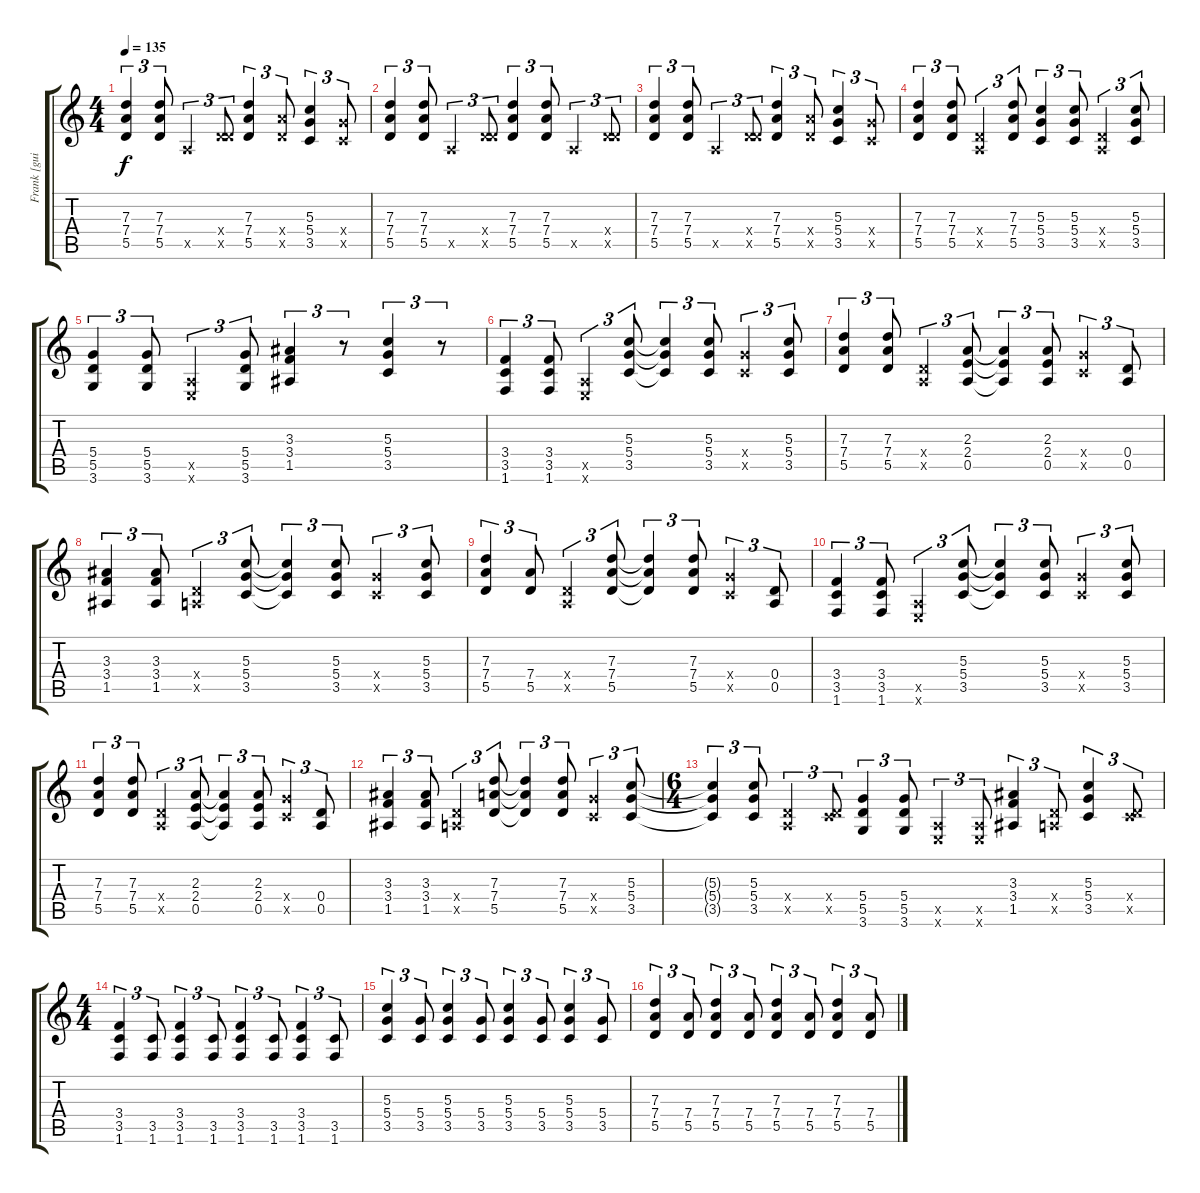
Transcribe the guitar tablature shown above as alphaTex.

\track ("Frank [guitarra acus.]" "Frank [gui") {instrument electricguitarclean}
\staff {score tabs}
\tuning (E4 B3 G3 D3 A2 E2) {hide}
\ts (4 4)
\tempo 135
\clef g2
\ks c
(7.3 7.4 5.5).4{tu (3 2) dy f} (7.3 7.4 5.5).8{tu (3 2)} 0.5{x}.4{tu (3 2)} (0.4{x} 5.5{x}).8{tu (3 2)} (7.3 7.4 5.5).4{tu (3 2)} (7.4{x} 5.5{x}).8{tu (3 2)} (5.3 5.4 3.5).4{tu (3 2)} (5.4{x} 3.5{x}).8{tu (3 2)} |
(7.3 7.4 5.5).4{tu (3 2)} (7.3 7.4 5.5).8{tu (3 2)} 0.5{x}.4{tu (3 2)} (0.4{x} 5.5{x}).8{tu (3 2)} (7.3 7.4 5.5).4{tu (3 2)} (7.3 7.4 5.5).8{tu (3 2)} 0.5{x}.4{tu (3 2)} (0.4{x} 5.5{x}).8{tu (3 2)} |
(7.3 7.4 5.5).4{tu (3 2)} (7.3 7.4 5.5).8{tu (3 2)} 0.5{x}.4{tu (3 2)} (0.4{x} 5.5{x}).8{tu (3 2)} (7.3 7.4 5.5).4{tu (3 2)} (7.4{x} 5.5{x}).8{tu (3 2)} (5.3 5.4 3.5).4{tu (3 2)} (5.4{x} 3.5{x}).8{tu (3 2)} |
(7.3 7.4 5.5).4{tu (3 2)} (7.3 7.4 5.5).8{tu (3 2)} (0.4{x} 0.5{x}).4{tu (3 2)} (7.3 7.4 5.5).8{tu (3 2)} (5.3 5.4 3.5).4{tu (3 2)} (5.3 5.4 3.5).8{tu (3 2)} (0.4{x} 0.5{x}).4{tu (3 2)} (5.3 5.4 3.5).8{tu (3 2)} |
(5.4 5.5 3.6).4{tu (3 2)} (5.4 5.5 3.6).8{tu (3 2)} (0.5{x} 0.6{x}).4{tu (3 2)} (5.4 5.5 3.6).8{tu (3 2)} (3.3 3.4 1.5).4{tu (3 2)} r.8{tu (3 2)} (5.3 5.4 3.5).4{tu (3 2)} r.8{tu (3 2)} |
(3.4 3.5 1.6).4{tu (3 2)} (3.4 3.5 1.6).8{tu (3 2)} (0.5{x} 0.6{x}).4{tu (3 2)} (5.3 5.4 3.5).8{tu (3 2)} (5.3{t} 5.4{t} 3.5{t}).4{tu (3 2)} (5.3 5.4 3.5).8{tu (3 2)} (5.4{x} 3.5{x}).4{tu (3 2)} (5.3 5.4 3.5).8{tu (3 2)} |
(7.3 7.4 5.5).4{tu (3 2)} (7.3 7.4 5.5).8{tu (3 2)} (0.4{x} 0.5{x}).4{tu (3 2)} (2.3 2.4 0.5).8{tu (3 2)} (2.3{t} 2.4{t} 0.5{t}).4{tu (3 2)} (2.3 2.4 0.5).8{tu (3 2)} (5.4{x} 3.5{x}).4{tu (3 2)} (0.4 0.5).8{tu (3 2)} |
(3.3 3.4 1.5).4{tu (3 2)} (3.3 3.4 1.5).8{tu (3 2)} (0.4{x} 0.5{x}).4{tu (3 2)} (5.3 5.4 3.5).8{tu (3 2)} (5.3{t} 5.4{t} 3.5{t}).4{tu (3 2)} (5.3 5.4 3.5).8{tu (3 2)} (5.4{x} 3.5{x}).4{tu (3 2)} (5.3 5.4 3.5).8{tu (3 2)} |
(7.3 7.4 5.5).4{tu (3 2)} (7.4 5.5).8{tu (3 2)} (0.4{x} 0.5{x}).4{tu (3 2)} (7.3 7.4 5.5).8{tu (3 2)} (7.3{t} 7.4{t} 5.5{t}).4{tu (3 2)} (7.3 7.4 5.5).8{tu (3 2)} (5.4{x} 3.5{x}).4{tu (3 2)} (0.4 0.5).8{tu (3 2)} |
(3.4 3.5 1.6).4{tu (3 2)} (3.4 3.5 1.6).8{tu (3 2)} (0.5{x} 0.6{x}).4{tu (3 2)} (5.3 5.4 3.5).8{tu (3 2)} (5.3{t} 5.4{t} 3.5{t}).4{tu (3 2)} (5.3 5.4 3.5).8{tu (3 2)} (5.4{x} 3.5{x}).4{tu (3 2)} (5.3 5.4 3.5).8{tu (3 2)} |
(7.3 7.4 5.5).4{tu (3 2)} (7.3 7.4 5.5).8{tu (3 2)} (0.4{x} 0.5{x}).4{tu (3 2)} (2.3 2.4 0.5).8{tu (3 2)} (2.3{t} 2.4{t} 0.5{t}).4{tu (3 2)} (2.3 2.4 0.5).8{tu (3 2)} (5.4{x} 3.5{x}).4{tu (3 2)} (0.4 0.5).8{tu (3 2)} |
(3.3 3.4 1.5).4{tu (3 2)} (3.3 3.4 1.5).8{tu (3 2)} (0.4{x} 0.5{x}).4{tu (3 2)} (7.3 7.4 5.5).8{tu (3 2)} (7.3{t} 7.4{t} 5.5{t}).4{tu (3 2)} (7.3 7.4 5.5).8{tu (3 2)} (5.4{x} 3.5{x}).4{tu (3 2)} (5.3 5.4 3.5).8{tu (3 2)} |
\ts (6 4)
(5.3{t} 5.4{t} 3.5{t}).4{tu (3 2)} (5.3 5.4 3.5).8{tu (3 2)} (0.4{x} 0.5{x}).4{tu (3 2)} (0.4{x} 3.5{x}).8{tu (3 2)} (5.4 5.5 3.6).4{tu (3 2)} (5.4 5.5 3.6).8{tu (3 2)} (0.5{x} 0.6{x}).4{tu (3 2)} (0.5{x} 0.6{x}).8{tu (3 2)} (3.3 3.4 1.5).4{tu (3 2)} (0.4{x} 0.5{x}).8{tu (3 2)} (5.3 5.4 3.5).4{tu (3 2)} (0.4{x} 3.5{x}).8{tu (3 2)} |
\ts (4 4)
(3.4 3.5 1.6).4{tu (3 2)} (3.5 1.6).8{tu (3 2)} (3.4 3.5 1.6).4{tu (3 2)} (3.5 1.6).8{tu (3 2)} (3.4 3.5 1.6).4{tu (3 2)} (3.5 1.6).8{tu (3 2)} (3.4 3.5 1.6).4{tu (3 2)} (3.5 1.6).8{tu (3 2)} |
(5.3 5.4 3.5).4{tu (3 2)} (5.4 3.5).8{tu (3 2)} (5.3 5.4 3.5).4{tu (3 2)} (5.4 3.5).8{tu (3 2)} (5.3 5.4 3.5).4{tu (3 2)} (5.4 3.5).8{tu (3 2)} (5.3 5.4 3.5).4{tu (3 2)} (5.4 3.5).8{tu (3 2)} |
(7.3 7.4 5.5).4{tu (3 2)} (7.4 5.5).8{tu (3 2)} (7.3 7.4 5.5).4{tu (3 2)} (7.4 5.5).8{tu (3 2)} (7.3 7.4 5.5).4{tu (3 2)} (7.4 5.5).8{tu (3 2)} (7.3 7.4 5.5).4{tu (3 2)} (7.4 5.5).8{tu (3 2)}
